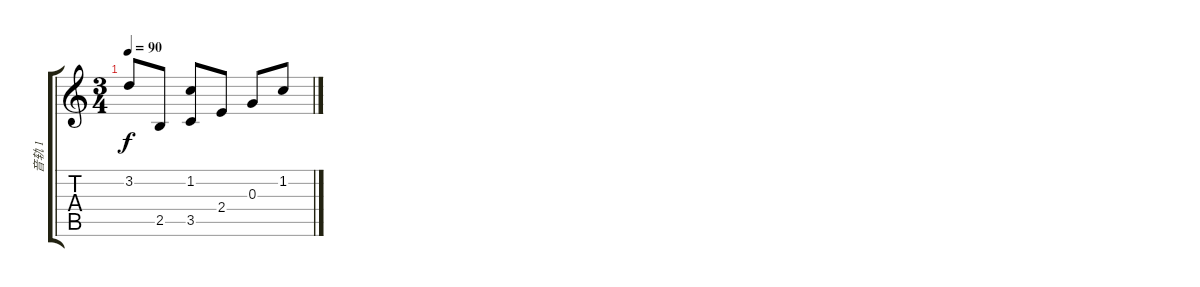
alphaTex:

\track ("音轨 1" "音轨 1") {instrument acousticguitarnylon}
\staff {score tabs}
\tuning (E4 B3 G3 D3 A2 E2) {hide}
\ts (3 4)
\tempo 90
\clef g2
\ks c
3.2.8{dy f} 2.5.8 (1.2 3.5).8 2.4.8 0.3.8 1.2.8
